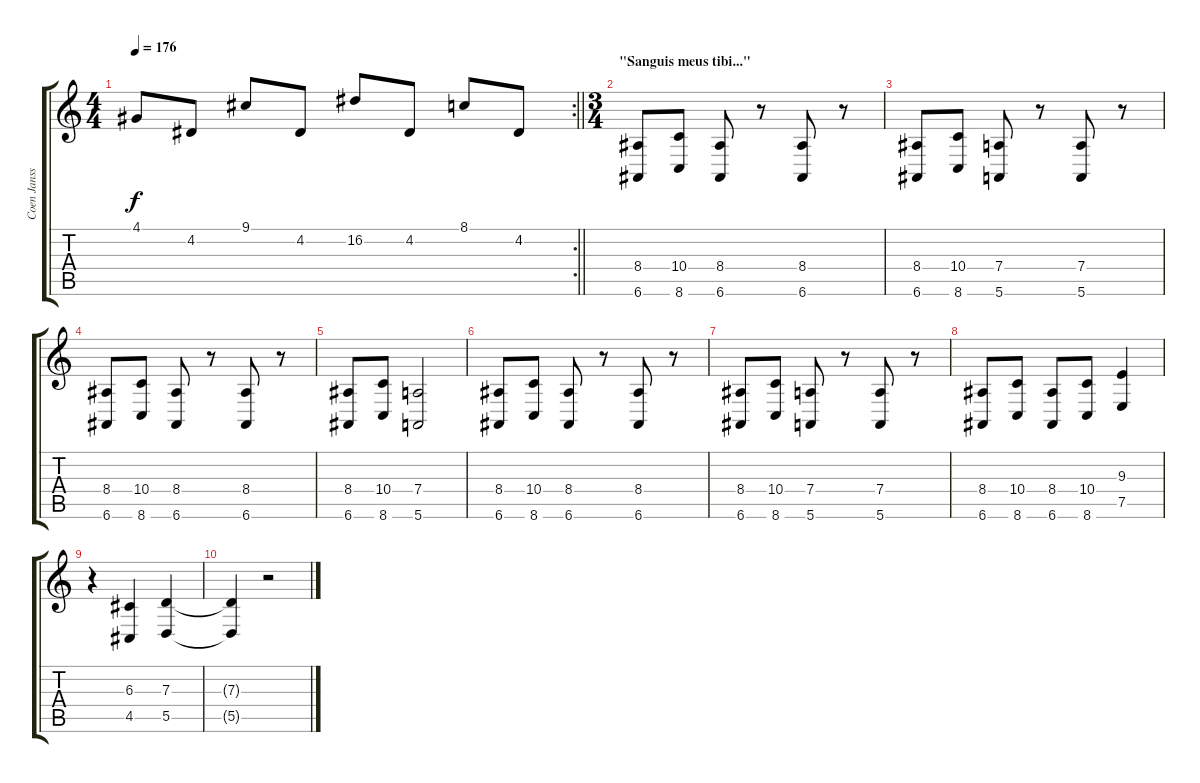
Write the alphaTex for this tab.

\track ("Coen Janssen" "Coen Janss") {instrument tremolostrings}
\staff {score tabs}
\tuning (E4 B3 G3 D3 A2 E2) {hide}
\rc 2
\ts (4 4)
\tempo 176
\clef g2
\barLineRight lightlight
\ks c
4.1.8{dy f} 4.2.8 9.1.8 4.2.8 16.2.8 4.2.8 8.1.8 4.2.8 |
\ts (3 4)
\section ("" "\"Sanguis meus tibi...\"")
(8.4 6.6).8 (10.4 8.6).8 (8.4 6.6).8 r.8 (8.4 6.6).8 r.8 |
(8.4 6.6).8 (10.4 8.6).8 (7.4 5.6).8 r.8 (7.4 5.6).8 r.8 |
(8.4 6.6).8 (10.4 8.6).8 (8.4 6.6).8 r.8 (8.4 6.6).8 r.8 |
(8.4 6.6).8 (10.4 8.6).8 (7.4 5.6).2 |
(8.4 6.6).8 (10.4 8.6).8 (8.4 6.6).8 r.8 (8.4 6.6).8 r.8 |
(8.4 6.6).8 (10.4 8.6).8 (7.4 5.6).8 r.8 (7.4 5.6).8 r.8 |
(8.4 6.6).8 (10.4 8.6).8 (8.4 6.6).8 (10.4 8.6).8 (9.3 7.5).4 |
r.4 (6.3 4.5).4 (7.3 5.5).4 |
(7.3{t} 5.5{t}).4 r.2
